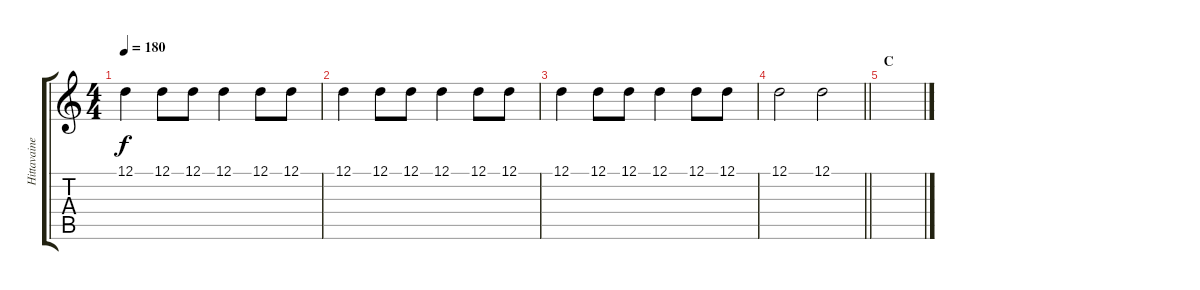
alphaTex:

\track ("Hittavainen" "Hittavaine") {instrument violin}
\staff {score tabs}
\tuning (D4 A3 F3 C3 G2 D2) {hide}
\ts (4 4)
\tempo 180
\clef g2
\ks c
12.1.4{dy f} 12.1.8 12.1.8 12.1.4 12.1.8 12.1.8 |
12.1.4 12.1.8 12.1.8 12.1.4 12.1.8 12.1.8 |
12.1.4 12.1.8 12.1.8 12.1.4 12.1.8 12.1.8 |
\barLineRight lightlight
12.1.2 12.1.2 |
\section ("" "C")
